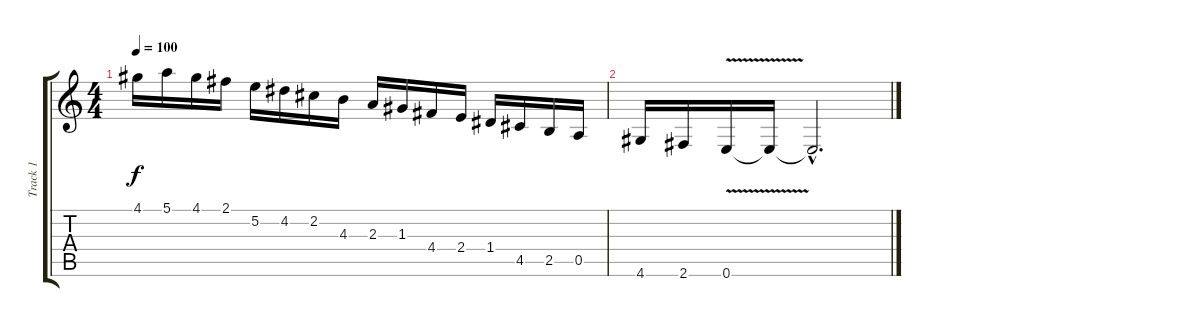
\track ("Track 1" "Track 1") {instrument distortionguitar}
\staff {score tabs}
\tuning (E4 B3 G3 D3 A2 E2) {hide}
\ts (4 4)
\tempo 100
\clef g2
\ks c
4.1.16{dy f} 5.1.16 4.1.16 2.1.16 5.2.16 4.2.16 2.2.16 4.3.16 2.3.16 1.3.16 4.4.16 2.4.16 1.4.16 4.5.16 2.5.16 0.5.16 |
4.6.16 2.6.16 0.6{v}.16 0.6{t}.16 0.6{hac t}.2{d}
